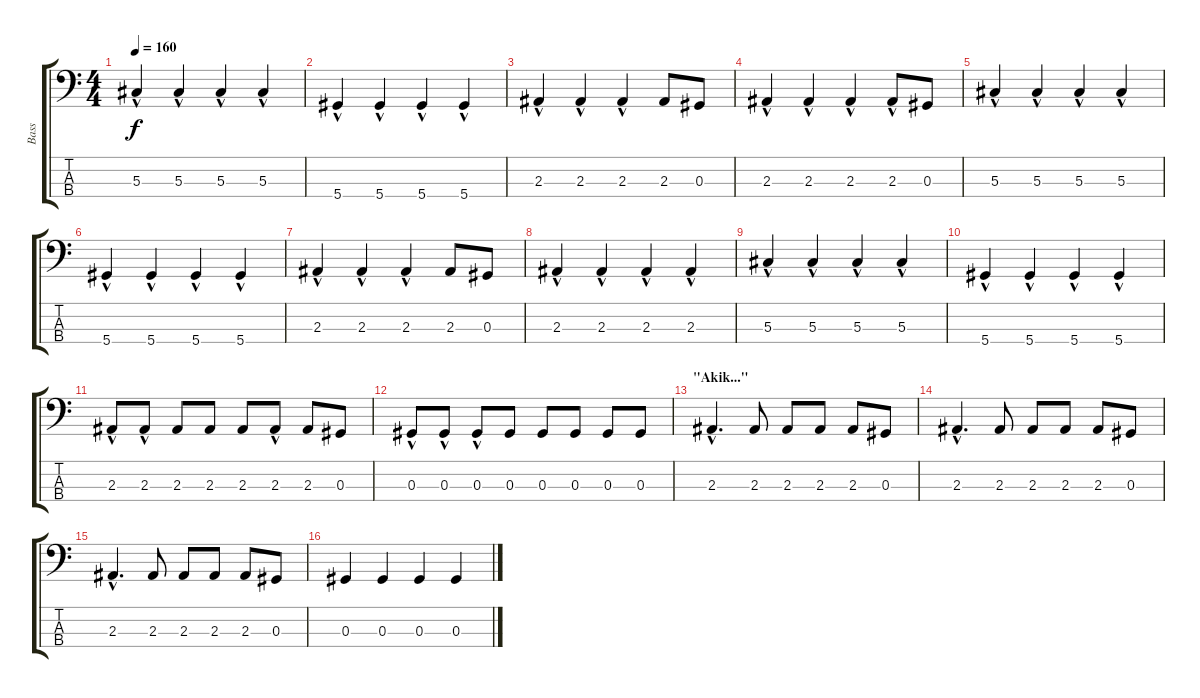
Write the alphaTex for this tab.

\track ("Bass" "Bass") {instrument slapbass2}
\staff {score tabs}
\tuning (Gb2 Db2 Ab1 Eb1) {hide}
\ts (4 4)
\tempo 160
\clef f4
\ks c
5.3{hac}.4{dy f} 5.3{hac}.4 5.3{hac}.4 5.3{hac}.4 |
5.4{hac}.4 5.4{hac}.4 5.4{hac}.4 5.4{hac}.4 |
2.3{hac}.4 2.3{hac}.4 2.3{hac}.4 2.3.8 0.3.8 |
2.3{hac}.4 2.3{hac}.4 2.3{hac}.4 2.3{hac}.8 0.3.8 |
5.3{hac}.4 5.3{hac}.4 5.3{hac}.4 5.3{hac}.4 |
5.4{hac}.4 5.4{hac}.4 5.4{hac}.4 5.4{hac}.4 |
2.3{hac}.4 2.3{hac}.4 2.3{hac}.4 2.3.8 0.3.8 |
2.3{hac}.4 2.3{hac}.4 2.3{hac}.4 2.3{hac}.4 |
5.3{hac}.4 5.3{hac}.4 5.3{hac}.4 5.3{hac}.4 |
5.4{hac}.4 5.4{hac}.4 5.4{hac}.4 5.4{hac}.4 |
2.3{hac}.8 2.3{hac}.8 2.3.8 2.3.8 2.3.8 2.3{hac}.8 2.3.8 0.3.8 |
0.3{hac}.8 0.3{hac}.8 0.3{hac}.8 0.3.8 0.3.8 0.3.8 0.3.8 0.3.8 |
\section ("" "\"Akik...\"")
2.3{hac}.4{d} 2.3.8 2.3.8 2.3.8 2.3.8 0.3.8 |
2.3{hac}.4{d} 2.3.8 2.3.8 2.3.8 2.3.8 0.3.8 |
2.3{hac}.4{d} 2.3.8 2.3.8 2.3.8 2.3.8 0.3.8 |
0.3.4 0.3.4 0.3.4 0.3.4
